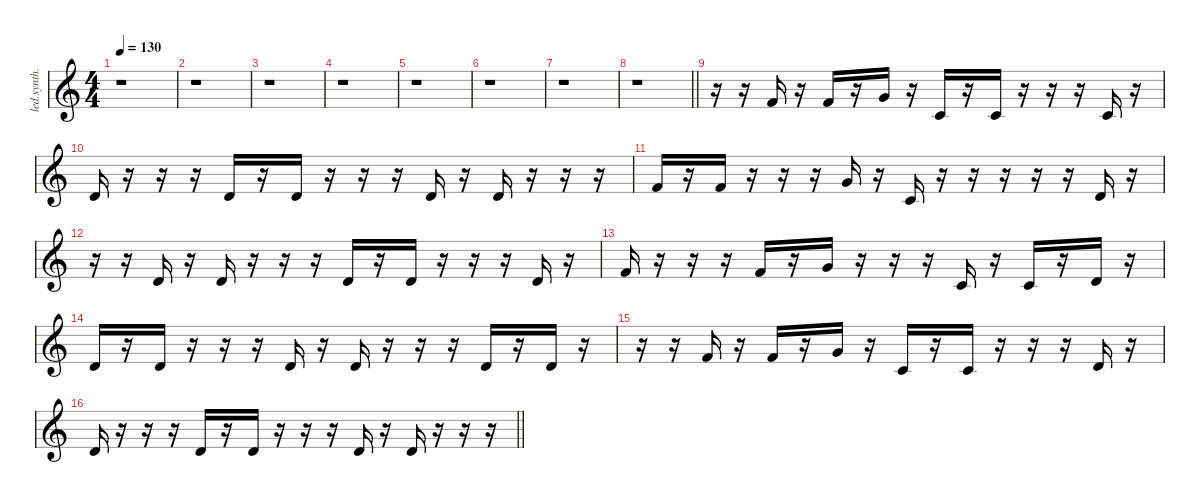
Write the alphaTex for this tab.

\defaultSystemsLayout 4
\hideDynamics
\bracketExtendMode nobrackets
\otherSystemsTrackNameOrientation horizontal
\track ("Synth 1-RH-a-hid" "led.synth.") {defaultSystemsLayout 4 instrument lead8bassandlead}
\staff {score}
\tuning (E4 B3 G3 D3 A2 E2 B1)
\ts (4 4)
\beaming (8 2 2 2 2)
\tempo 130
\clef g2
\ks c
r.1{dy f instrument lead8bassandlead} |
r.1 |
r.1 |
r.1 |
r.1 |
r.1 |
r.1 |
\barLineRight lightlight
r.1 |
r.16 r.16 1.1.16 r.16 1.1.16 r.16 3.1.16 r.16 1.2.16 r.16 1.2.16 r.16 r.16 r.16 1.2.16 r.16 |
3.2.16 r.16 r.16 r.16 3.2.16 r.16 3.2.16 r.16 r.16 r.16 3.2.16 r.16 3.2.16 r.16 r.16 r.16 |
1.1.16 r.16 1.1.16 r.16 r.16 r.16 3.1.16 r.16 1.2.16 r.16 r.16 r.16 r.16 r.16 3.2.16 r.16 |
r.16 r.16 3.2.16 r.16 3.2.16 r.16 r.16 r.16 3.2.16 r.16 3.2.16 r.16 r.16 r.16 3.2.16 r.16 |
1.1.16 r.16 r.16 r.16 1.1.16 r.16 3.1.16 r.16 r.16 r.16 1.2.16 r.16 1.2.16 r.16 3.2.16 r.16 |
3.2.16 r.16 3.2.16 r.16 r.16 r.16 3.2.16 r.16 3.2.16 r.16 r.16 r.16 3.2.16 r.16 3.2.16 r.16 |
r.16 r.16 1.1.16 r.16 1.1.16 r.16 3.1.16 r.16 1.2.16 r.16 1.2.16 r.16 r.16 r.16 3.2.16 r.16 |
\barLineRight lightlight
3.2.16 r.16 r.16 r.16 3.2.16 r.16 3.2.16 r.16 r.16 r.16 3.2.16 r.16 3.2.16 r.16 r.16 r.16
